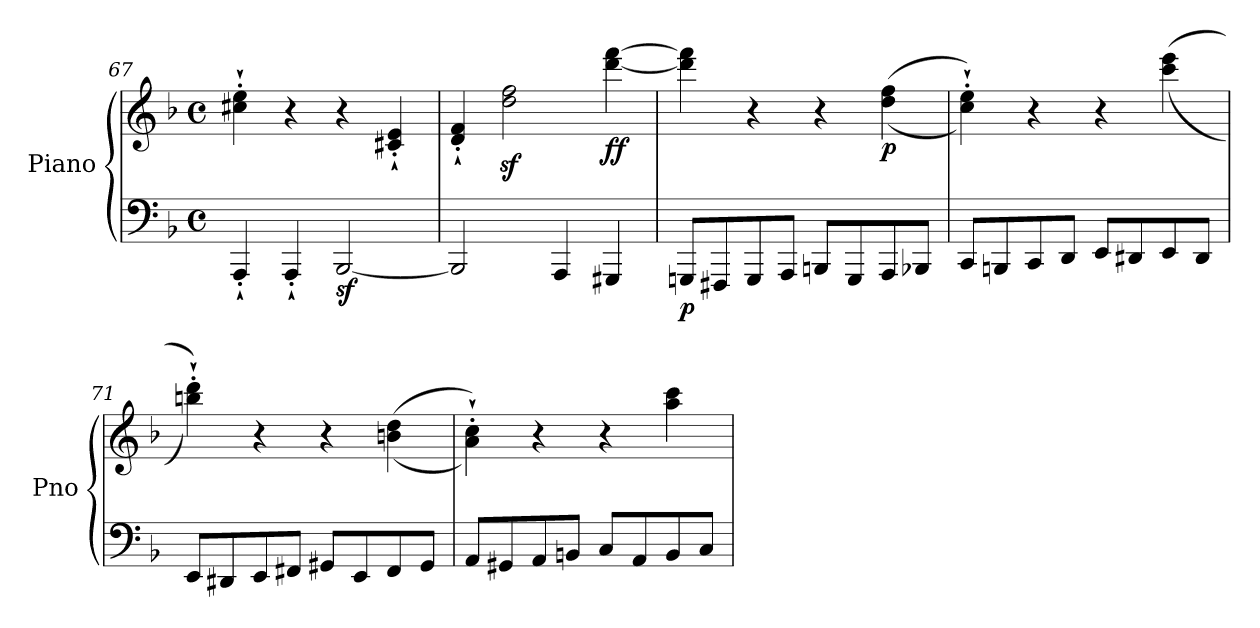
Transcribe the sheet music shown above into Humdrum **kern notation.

**kern	**kern	**dynam
*part1	*part1	*part1
*staff2	*staff1	*staff1/2
*I"Piano	*	*
*I'Pno	*	*
*clefF4	*clefG2	*
*k[b-]	*k[b-]	*
*M4/4	*M4/4	*
*met(c)	*met(c)	*
=67	=67	=67
*^	*	*
1ryy	4AAA'`/	4cc#X\'` 4ee\'`	.
.	4AAA'`/	4r	.
!	!	!	!LO:DY:b=2
.	[2BBB-/	4r	sf
.	.	4c#X/'` 4e/'`	.
=68	=68	=68	=68
1ryy	2BBB-/]	4d/'` 4f/'`	.
.	.	2dd\z< 2ff\z<	.
.	4AAA/	.	.
!	!	!	!LO:DY:b
.	4GGG#X/	[4ddd\ [4fff\	ff
!!LO:LB:g=z
=69	=69	=69	=69
!	!	!	!LO:DY:b=2
1ryy	8GGGn/L	4ddd\] 4fff\]	p
.	8FFF#X/	.	.
.	8GGG/	4r	.
.	8AAA/J	.	.
.	8BBBn/L	4r	.
.	8GGG/	.	.
!	!	!	!LO:DY:b
.	8AAA/	(>(>4dd\ 4ff\	p
.	8BBB-X/J	.	.
!!LO:PB:g=z
=70	=70	=70	=70
1ryy	8CC/L	4cc\'` 4ee\'`))	.
.	8BBBn/	.	.
.	8CC/	4r	.
.	8DD/J	.	.
.	8EE/L	4r	.
.	8DD#X/	.	.
.	8EE/	(>(>4ccc\ 4eee\	.
.	8DD#/J	.	.
=71	=71	=71	=71
1ryy	8EE/L	4bbn\'` 4ddd\'`))	.
.	8DD#X/	.	.
.	8EE/	4r	.
.	8FF#X/J	.	.
.	8GG#X/L	4r	.
.	8EE/	.	.
.	8FF#/	(>(>4bn\ 4dd\	.
.	8GG#/J	.	.
=72	=72	=72	=72
1ryy	8AA/L	4a\'` 4cc\'`))	.
.	8GG#X/	.	.
.	8AA/	4r	.
.	8BBn/J	.	.
.	8C/L	4r	.
.	8AA/	.	.
.	8BB/	4aa\ 4ccc\	.
.	8C/J	.	.
*v	*v	*	*
=	=	=
*-	*-	*-
